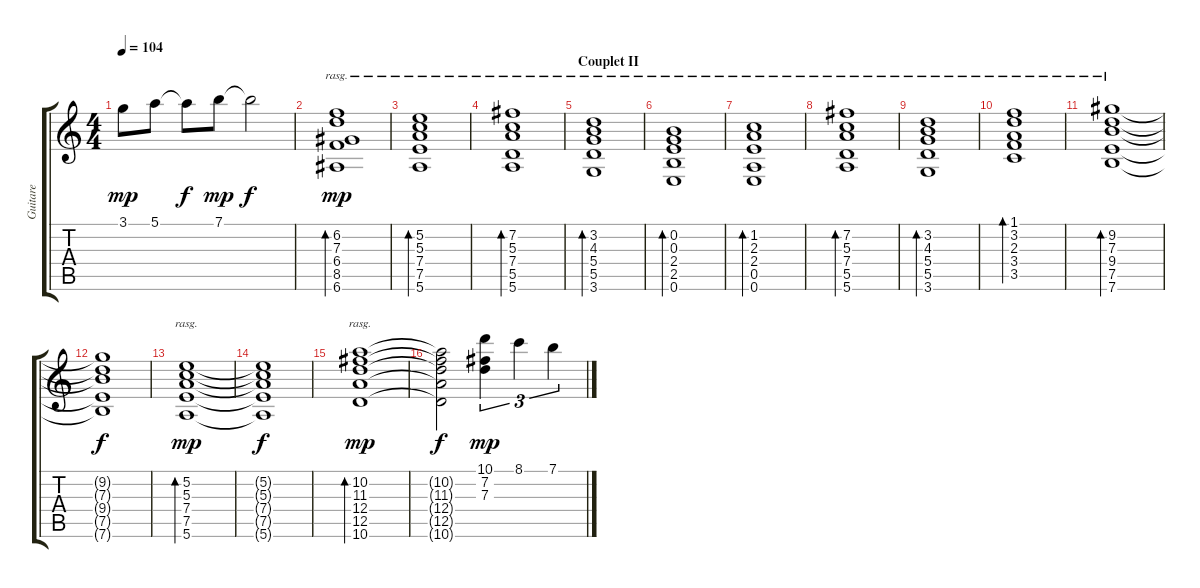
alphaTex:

\track ("Guitare" "Guitare") {instrument electricguitarjazz}
\staff {score tabs}
\tuning (E4 B3 G3 D3 A2 E2) {hide}
\ts (4 4)
\tempo 104
\clef g2
\ks c
3.1.8{dy mp} 5.1.8 5.1{t}.8{dy f} 7.1.8{dy mp} 7.1{t}.2{dy f} |
(6.2 7.3 6.4 8.5 6.6).1{bd 240 rasg ii dy mp} |
(5.2 5.3 7.4 7.5 5.6).1{bd 240 rasg ii} |
(7.2 5.3 7.4 5.5 5.6).1{bd 240 rasg ii} |
\section ("" "Couplet II")
(3.2 4.3 5.4 5.5 3.6).1{bd 240 rasg ii} |
(0.2 0.3 2.4 2.5 0.6).1{bd 240 rasg ii} |
(1.2 2.3 2.4 0.5 0.6).1{bd 240 rasg ii} |
(7.2 5.3 7.4 5.5 5.6).1{bd 240 rasg ii} |
(3.2 4.3 5.4 5.5 3.6).1{bd 240 rasg ii} |
(1.1 3.2 2.3 3.4 3.5).1{bd 240 rasg ii} |
(9.2 7.3 9.4 7.5 7.6).1{bd 240 rasg ii} |
(9.2{t} 7.3{t} 9.4{t} 7.5{t} 7.6{t}).1{dy f} |
(5.2 5.3 7.4 7.5 5.6).1{bd 240 rasg ii dy mp} |
(5.2{t} 5.3{t} 7.4{t} 7.5{t} 5.6{t}).1{dy f} |
(10.2 11.3 12.4 12.5 10.6).1{bd 240 rasg ii dy mp} |
(10.2{t} 11.3{t} 12.4{t} 12.5{t} 10.6{t}).2{dy f} (10.1 7.2 7.3).4{tu (3 2) dy mp} 8.1.4{tu (3 2)} 7.1.4{tu (3 2)}
